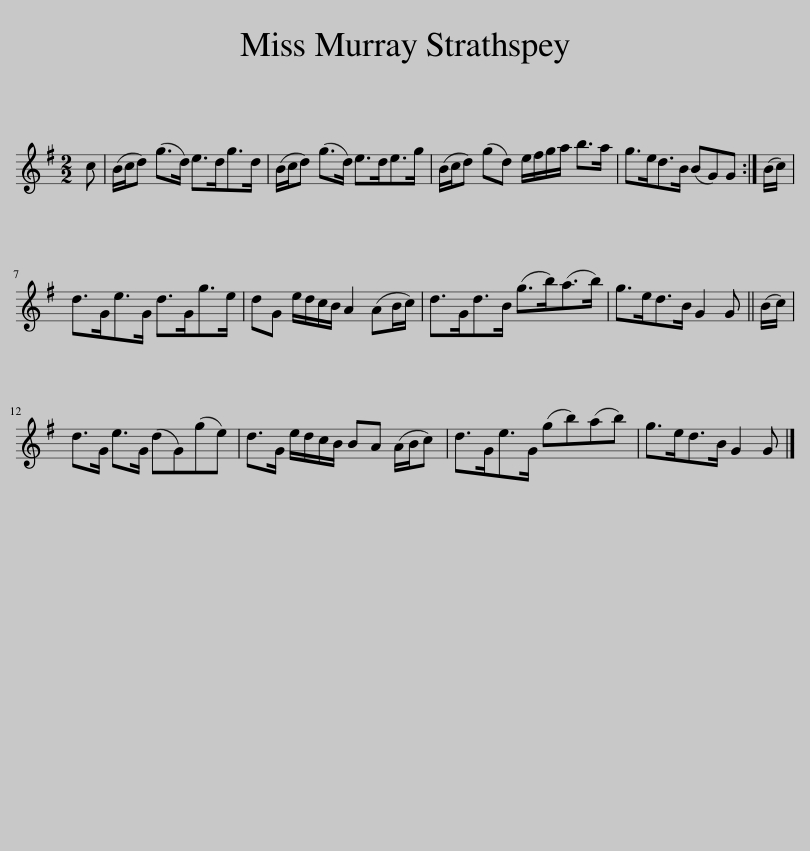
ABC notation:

X:1
L:1/8
M:2/2
I:linebreak $
K:G
V:1 treble
V:1
 c | (B/c/d) (g>d) e>dg>d | (B/c/d) (g>d) e>de>g | (B/c/d) (gd) e/f/g/a/ b>a | g>ed>B (BG)G :| %5
 (B/c/) |$ d>Ge>G d>Gg>e | dG e/d/c/B/ A2 (AB/c/) | d>Gd>B (g>b)(a>b) | g>ed>B G2 G || %10
 (B/c/) |$ d>G e>G (dG)(ge) | d>G e/d/c/B/ BA (A/B/c) | d>Ge>G (gb)(ab) | g>ed>B G2 G |] %15
